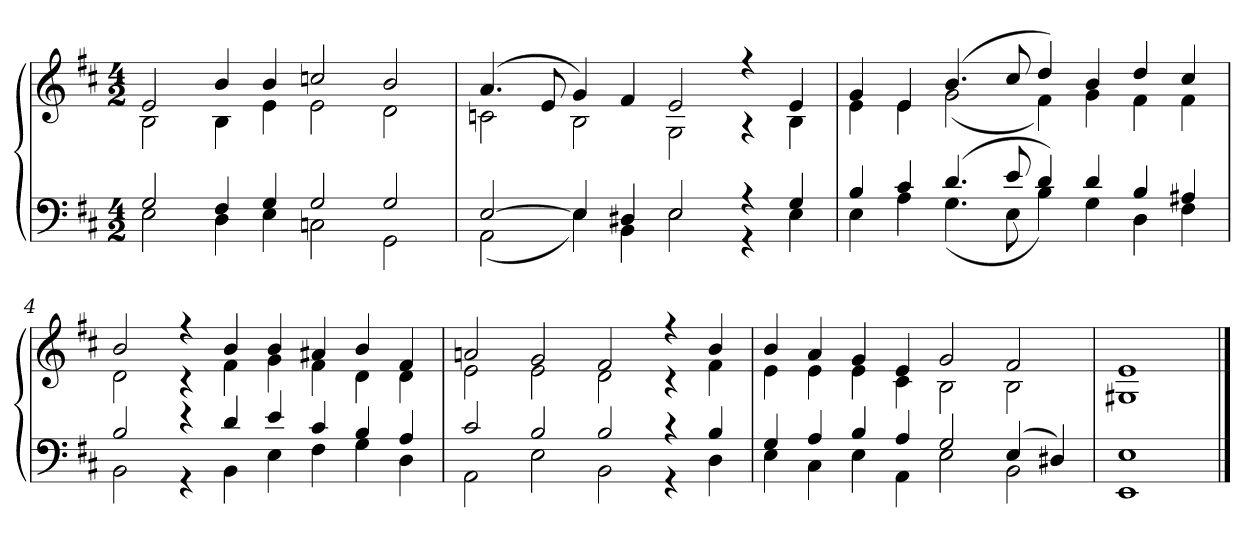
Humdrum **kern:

**kern	**kern
*part1	*part1
*staff2	*staff1
*clefF4	*clefG2
*k[f#c#]	*k[f#c#]
*b:	*b:
*M4/2	*M4/2
=1	=1
*^	*^
2G	2E	2e	2B
4F#	4D	4b	4B
4G	4E	4b	4e
2G	2Cn	2ccn	2e
2G	2GG	2b	2d
=2	=2	=2	=2
[2E	(2AA	(4.a	2cn
.	.	8e	.
4E]	4E)	4g)	2B
4D#X	4BB	4f#	.
2E	2E	2e	2G
4r	4r	4r	4r
4G	4E	4e	4B
=3	=3	=3	=3
4B	4E	4g	4e
4c#	4A	4e	4e
(4.d	(4.G	(4.b	(2g
8e	8E	8cc#	.
4d)	4B)	4dd)	4f#)
4d	4G	4b	4g
4B	4D	4dd	4f#
4A#X	4F#	4cc#	4f#
=4	=4	=4	=4
2B	2BB	2b	2d
4r	4r	4r	4r
4d	4BB	4b	4f#
4e	4E	4b	4g
4c#	4F#	4a#X	4f#
4B	4G	4b	4d
4A	4D	4f#	4d
=5	=5	=5	=5
2c#	2AA	2an	2e
2B	2E	2g	2e
2B	2BB	2f#	2d
4r	4r	4r	4r
4B	4D	4b	4f#
=6	=6	=6	=6
4G	4E	4b	4e
4A	4C#	4a	4e
4B	4E	4g	4e
4A	4AA	4e	4c#
2G	2E	2g	2B
(4E	2BB	2f#	2B
4D#X)	.	.	.
=7	=7	=7	=7
1E	1EE	1e	1G#i
*v	*v	*	*
*	*v	*v
==	==
*-	*-
